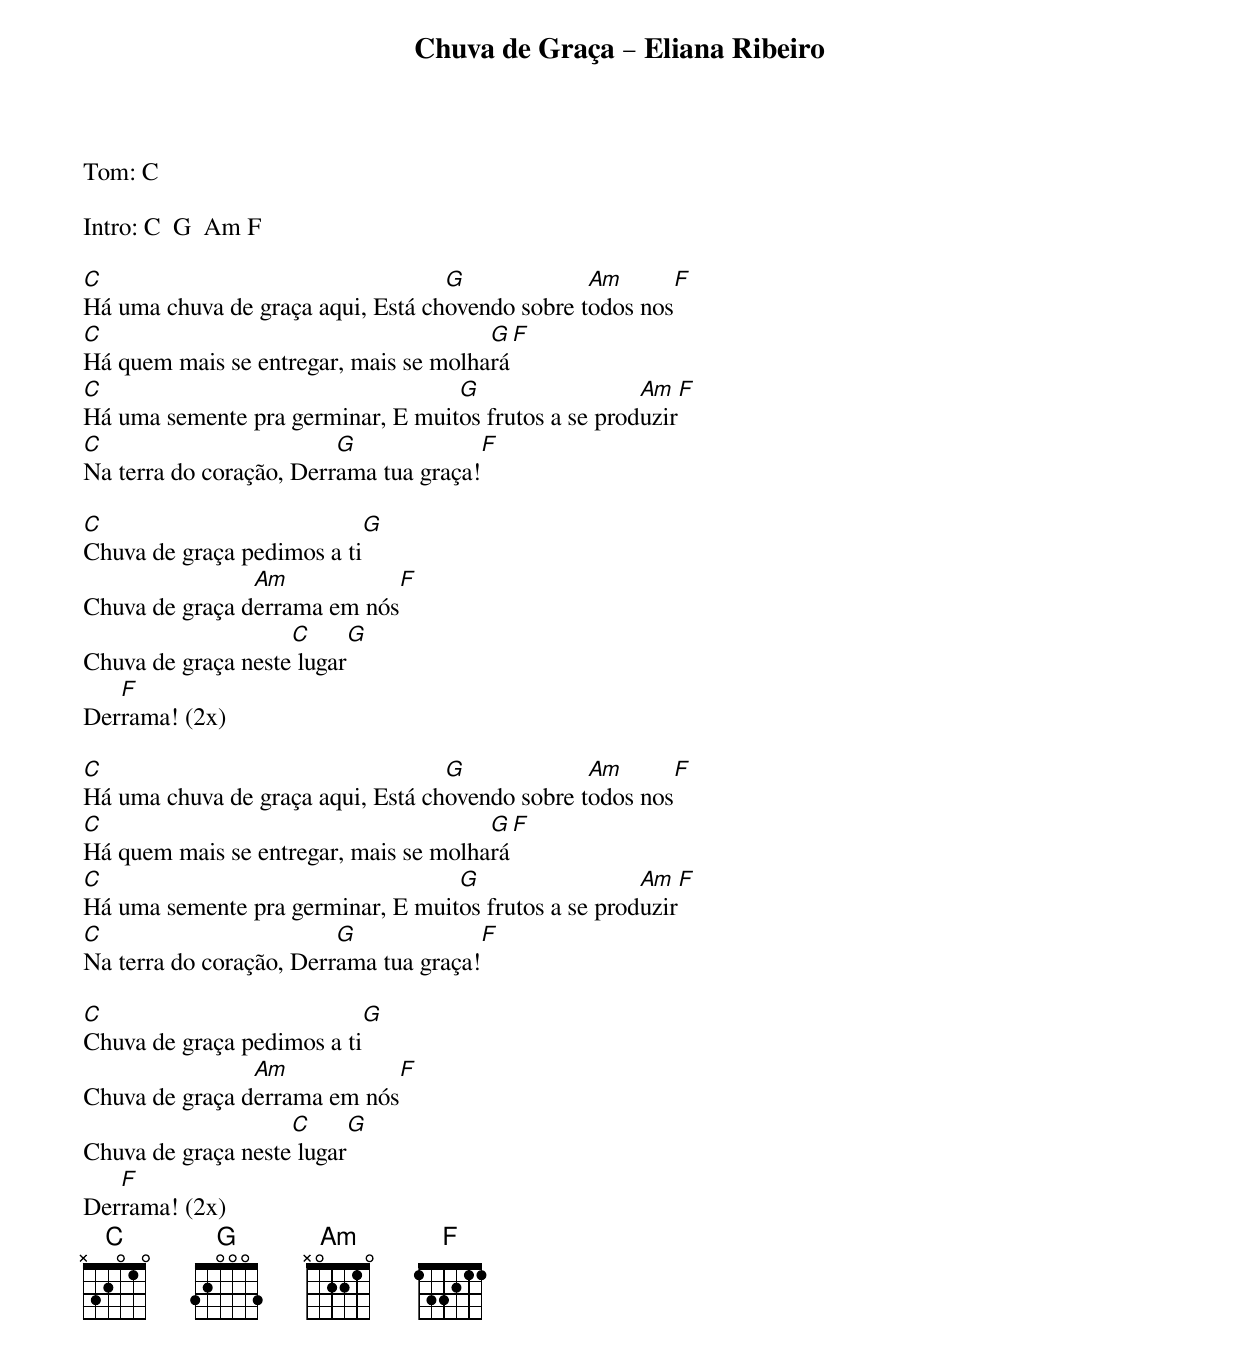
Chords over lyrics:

Chuva de Graça – Eliana Ribeiro
Tom: C

Intro: C  G  Am F

C                                  G             Am                           F
Há uma chuva de graça aqui, Está chovendo sobre todos nos
C                                      G                           F
Há quem mais se entregar, mais se molhará
C                                  G                  Am                                F
Há uma semente pra germinar, E muitos frutos a se produzir
C                        G                                 F
Na terra do coração, Derrama tua graça!

C                                           G
Chuva de graça pedimos a ti
                Am                           F
Chuva de graça derrama em nós
                    C                    G
Chuva de graça neste lugar
   F
Derrama! (2x)

C                                  G             Am                           F
Há uma chuva de graça aqui, Está chovendo sobre todos nos
C                                      G                           F
Há quem mais se entregar, mais se molhará
C                                  G                  Am                                F
Há uma semente pra germinar, E muitos frutos a se produzir
C                        G                                 F
Na terra do coração, Derrama tua graça!

C                                           G
Chuva de graça pedimos a ti
                Am                           F
Chuva de graça derrama em nós
                    C                    G
Chuva de graça neste lugar
   F
Derrama! (2x)
